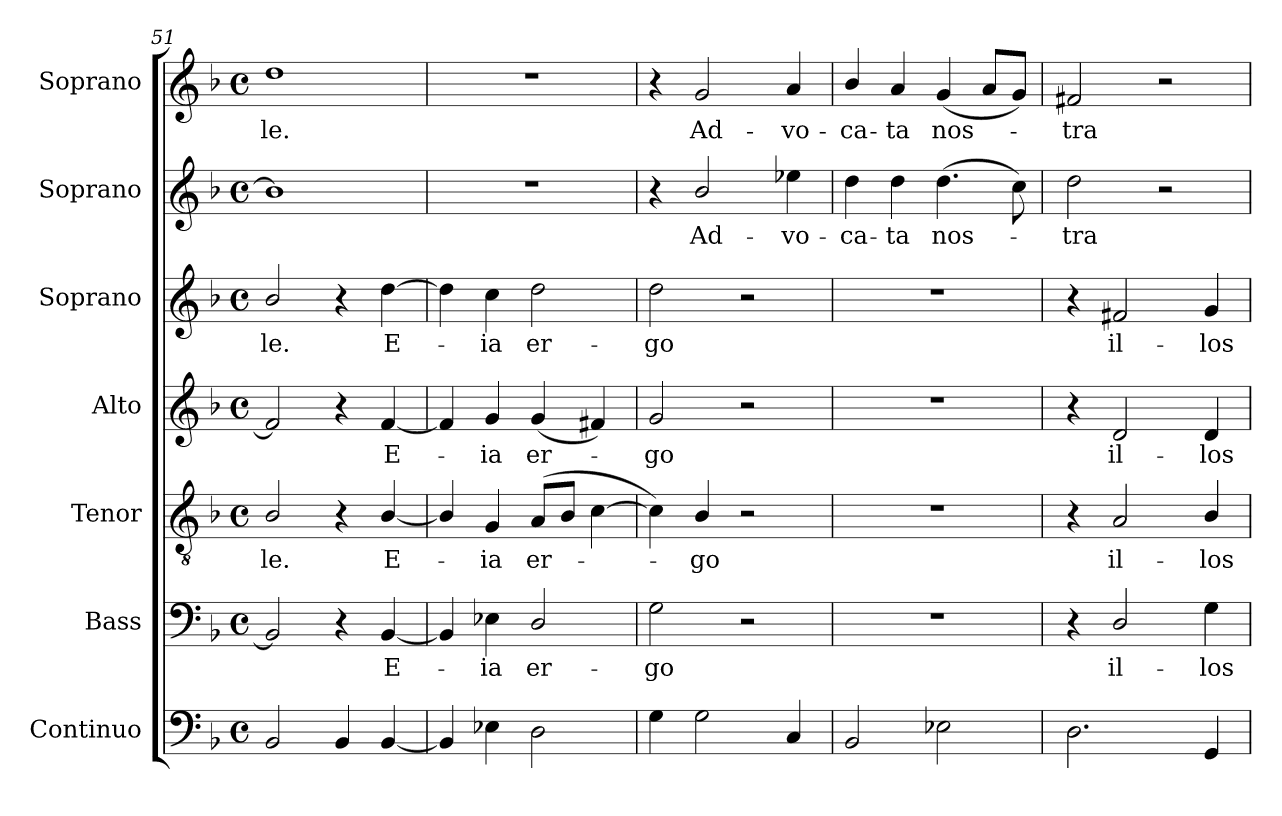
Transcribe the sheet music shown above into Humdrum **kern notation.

**kern	**kern	**text	**kern	**text	**kern	**text	**kern	**text	**kern	**text	**kern	**text
*part7	*part6	*part6	*part5	*part5	*part4	*part4	*part3	*part3	*part2	*part2	*part1	*part1
*staff7	*staff6	*staff6	*staff5	*staff5	*staff4	*staff4	*staff3	*staff3	*staff2	*staff2	*staff1	*staff1
*I"Continuo	*I"Bass	*	*I"Tenor	*	*I"Alto	*	*I"Soprano	*	*I"Soprano	*	*I"Soprano	*
*I'Cont.	*I'B.	*	*I'T.	*	*I'A.	*	*I'S.	*	*I'S.	*	*I'S.	*
*clefF4	*clefF4	*	*clefGv2	*	*clefG2	*	*clefG2	*	*clefG2	*	*clefG2	*
*	*	*	*ITrd7c12	*	*	*	*	*	*	*	*	*
*k[b-]	*k[b-]	*	*k[b-]	*	*k[b-]	*	*k[b-]	*	*k[b-]	*	*k[b-]	*
*F:	*F:	*	*F:	*	*F:	*	*F:	*	*F:	*	*F:	*
*M4/4	*M4/4	*	*M4/4	*	*M4/4	*	*M4/4	*	*M4/4	*	*M4/4	*
*met(c)	*met(c)	*	*met(c)	*	*met(c)	*	*met(c)	*	*met(c)	*	*met(c)	*
=51	=51	=51	=51	=51	=51	=51	=51	=51	=51	=51	=51	=51
!	!	!	!	!LO:LY:b:color=#000000	!	!	!	!	!	!	!	!
!	!	!	!	!	!	!	!	!LO:LY:b:color=#000000	!	!	!	!
!	!	!	!	!	!	!	!	!	!	!	!	!LO:LY:b:color=#000000
2BB-i/	2BB-i/]	.	2BB-i/	-le.	2fi/]	.	2b-i/	-le.	1b-i]	.	1ddi	-le.
4BB-i/	4r	.	4r	.	4r	.	4r	.	.	.	.	.
!	!	!LO:LY:b:color=#000000	!	!	!	!	!	!	!	!	!	!
!	!	!	!	!LO:LY:b:color=#000000	!	!	!	!	!	!	!	!
!	!	!	!	!	!	!LO:LY:b:color=#000000	!	!	!	!	!	!
!	!	!	!	!	!	!	!	!LO:LY:b:color=#000000	!	!	!	!
[4BB-i/	[4BB-i/	E-	[4BB-i/	E-	[4fi/	E-	[4ddi\	E-	.	.	.	.
=52	=52	=52	=52	=52	=52	=52	=52	=52	=52	=52	=52	=52
4BB-i/]	4BB-i/]	.	4BB-i/]	.	4fi/]	.	4ddi\]	.	1r	.	1r	.
!	!	!LO:LY:b:color=#000000	!	!	!	!	!	!	!	!	!	!
!	!	!	!	!LO:LY:b:color=#000000	!	!	!	!	!	!	!	!
!	!	!	!	!	!	!LO:LY:b:color=#000000	!	!	!	!	!	!
!	!	!	!	!	!	!	!	!LO:LY:b:color=#000000	!	!	!	!
4E-Xi\	4E-Xi\	-ia	4GGi/	-ia	4gi/	-ia	4cci\	-ia	.	.	.	.
!	!	!LO:LY:b:color=#000000	!	!	!	!	!	!	!	!	!	!
!	!	!	!	!LO:LY:b:color=#000000	!	!	!	!	!	!	!	!
!	!	!	!	!	!	!LO:LY:b:color=#000000	!	!	!	!	!	!
!	!	!	!	!	!	!	!	!LO:LY:b:color=#000000	!	!	!	!
2Di\	2Di/	er-	(8AAi/L	er-	(4gi/	er-	2ddi\	er-	.	.	.	.
.	.	.	8BB-i/J	.	.	.	.	.	.	.	.	.
.	.	.	[4Ci\	.	4f#Xi/)	.	.	.	.	.	.	.
=53	=53	=53	=53	=53	=53	=53	=53	=53	=53	=53	=53	=53
!	!	!LO:LY:b:color=#000000	!	!	!	!	!	!	!	!	!	!
!	!	!	!	!	!	!LO:LY:b:color=#000000	!	!	!	!	!	!
!	!	!	!	!	!	!	!	!LO:LY:b:color=#000000	!	!	!	!
4Gi\	2Gi\	-go	4Ci\])	.	2gi/	-go	2ddi\	-go	4r	.	4r	.
!	!	!	!	!LO:LY:b:color=#000000	!	!	!	!	!	!	!	!
!	!	!	!	!	!	!	!	!	!	!LO:LY:b:color=#000000	!	!
!	!	!	!	!	!	!	!	!	!	!	!	!LO:LY:b:color=#000000
2Gi\	.	.	4BB-i/	-go	.	.	.	.	2b-i/	Ad-	2gi/	Ad-
.	2r	.	2r	.	2r	.	2r	.	.	.	.	.
!	!	!	!	!	!	!	!	!	!	!LO:LY:b:color=#000000	!	!
!	!	!	!	!	!	!	!	!	!	!	!	!LO:LY:b:color=#000000
4Ci/	.	.	.	.	.	.	.	.	4ee-Xi\	-vo-	4ai/	-vo-
=54	=54	=54	=54	=54	=54	=54	=54	=54	=54	=54	=54	=54
!	!	!	!	!	!	!	!	!	!	!LO:LY:b:color=#000000	!	!
!	!	!	!	!	!	!	!	!	!	!	!	!LO:LY:b:color=#000000
2BB-i/	1r	.	1r	.	1r	.	1r	.	4ddi\	-ca-	4b-i/	-ca-
!	!	!	!	!	!	!	!	!	!	!LO:LY:b:color=#000000	!	!
!	!	!	!	!	!	!	!	!	!	!	!	!LO:LY:b:color=#000000
.	.	.	.	.	.	.	.	.	4ddi\	-ta	4ai/	-ta
!	!	!	!	!	!	!	!	!	!	!LO:LY:b:color=#000000	!	!
!	!	!	!	!	!	!	!	!	!	!	!	!LO:LY:b:color=#000000
2E-Xi\	.	.	.	.	.	.	.	.	(4.ddi\	nos-	(4gi/	nos-
.	.	.	.	.	.	.	.	.	.	.	8ai/L	.
.	.	.	.	.	.	.	.	.	8cci\)	.	8gi/J)	.
!!LO:PB:g=z
=55	=55	=55	=55	=55	=55	=55	=55	=55	=55	=55	=55	=55
!	!	!	!	!	!	!	!	!	!	!LO:LY:b:color=#000000	!	!
!	!	!	!	!	!	!	!	!	!	!	!	!LO:LY:b:color=#000000
2.Di\	4r	.	4r	.	4r	.	4r	.	2ddi\	-tra	2f#Xi/	-tra
!	!	!LO:LY:b:color=#000000	!	!	!	!	!	!	!	!	!	!
!	!	!	!	!LO:LY:b:color=#000000	!	!	!	!	!	!	!	!
!	!	!	!	!	!	!LO:LY:b:color=#000000	!	!	!	!	!	!
!	!	!	!	!	!	!	!	!LO:LY:b:color=#000000	!	!	!	!
.	2Di/	il-	2AAi/	il-	2di/	il-	2f#Xi/	il-	.	.	.	.
.	.	.	.	.	.	.	.	.	2r	.	2r	.
!	!	!LO:LY:b:color=#000000	!	!	!	!	!	!	!	!	!	!
!	!	!	!	!LO:LY:b:color=#000000	!	!	!	!	!	!	!	!
!	!	!	!	!	!	!LO:LY:b:color=#000000	!	!	!	!	!	!
!	!	!	!	!	!	!	!	!LO:LY:b:color=#000000	!	!	!	!
4GGi/	4Gi\	-los	4BB-i/	-los	4di/	-los	4gi/	-los	.	.	.	.
=	=	=	=	=	=	=	=	=	=	=	=	=
*-	*-	*-	*-	*-	*-	*-	*-	*-	*-	*-	*-	*-
